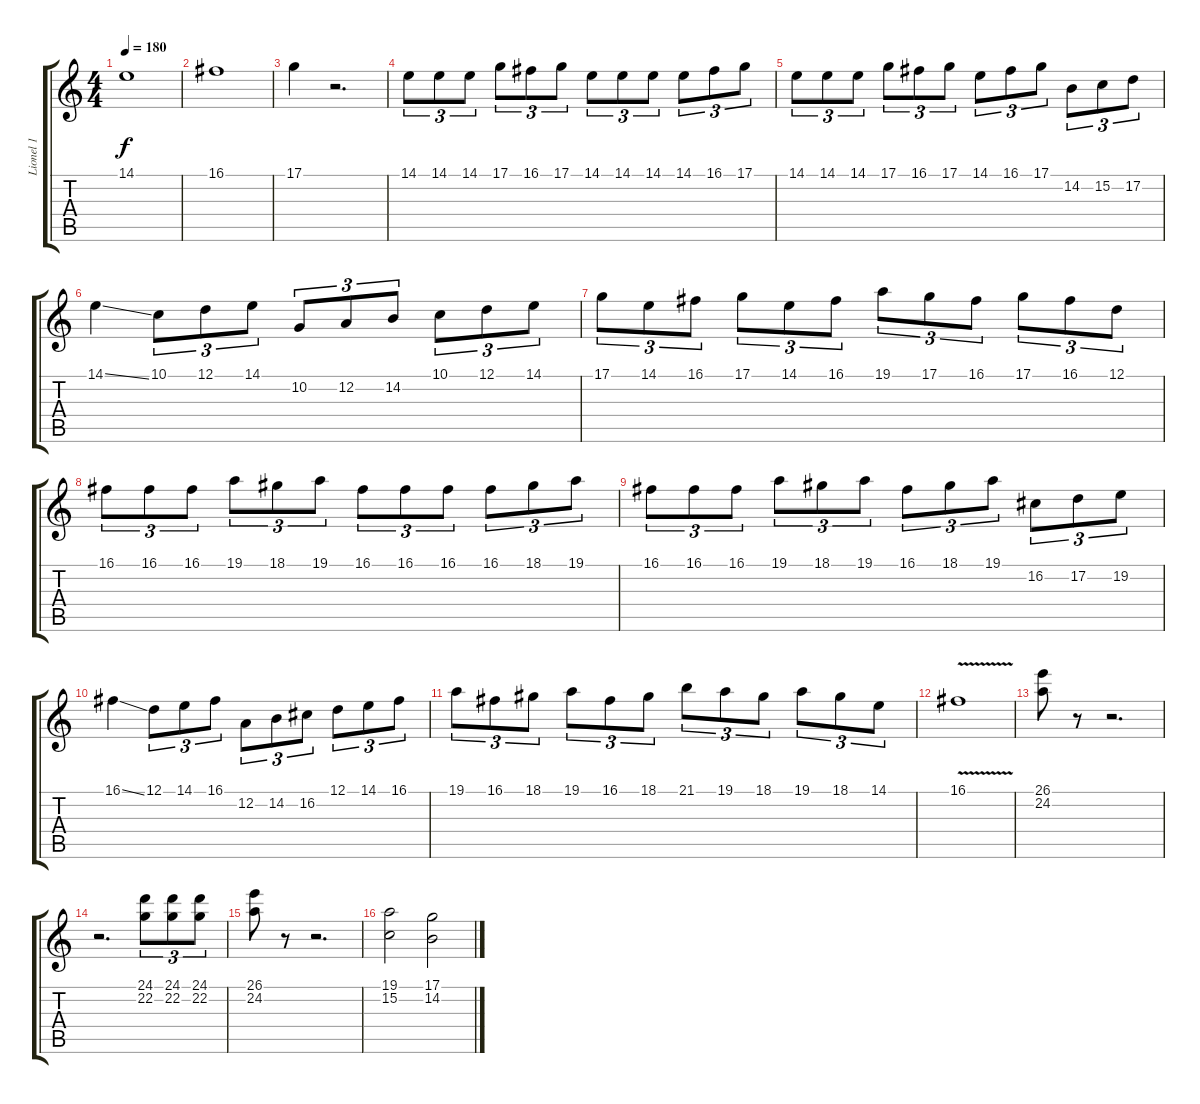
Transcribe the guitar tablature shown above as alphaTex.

\track ("Lionel 1" "Lionel 1") {instrument harpsichord}
\staff {score tabs}
\tuning (D4 A3 F3 C3 G2 D2) {hide}
\ts (4 4)
\tempo 180
\clef g2
\ks c
14.1.1{dy f} |
16.1.1 |
17.1.4 r.2{d} |
14.1.8{tu (3 2) instrument harpsichord} 14.1.8{tu (3 2)} 14.1.8{tu (3 2)} 17.1.8{tu (3 2)} 16.1.8{tu (3 2)} 17.1.8{tu (3 2)} 14.1.8{tu (3 2)} 14.1.8{tu (3 2)} 14.1.8{tu (3 2)} 14.1.8{tu (3 2)} 16.1.8{tu (3 2)} 17.1.8{tu (3 2)} |
14.1.8{tu (3 2)} 14.1.8{tu (3 2)} 14.1.8{tu (3 2)} 17.1.8{tu (3 2)} 16.1.8{tu (3 2)} 17.1.8{tu (3 2)} 14.1.8{tu (3 2)} 16.1.8{tu (3 2)} 17.1.8{tu (3 2)} 14.2.8{tu (3 2)} 15.2.8{tu (3 2)} 17.2.8{tu (3 2)} |
14.1{ss}.4 10.1.8{tu (3 2)} 12.1.8{tu (3 2)} 14.1.8{tu (3 2)} 10.2.8{tu (3 2)} 12.2.8{tu (3 2)} 14.2.8{tu (3 2)} 10.1.8{tu (3 2)} 12.1.8{tu (3 2)} 14.1.8{tu (3 2)} |
17.1.8{tu (3 2)} 14.1.8{tu (3 2)} 16.1.8{tu (3 2)} 17.1.8{tu (3 2)} 14.1.8{tu (3 2)} 16.1.8{tu (3 2)} 19.1.8{tu (3 2)} 17.1.8{tu (3 2)} 16.1.8{tu (3 2)} 17.1.8{tu (3 2)} 16.1.8{tu (3 2)} 12.1.8{tu (3 2)} |
16.1.8{tu (3 2)} 16.1.8{tu (3 2)} 16.1.8{tu (3 2)} 19.1.8{tu (3 2)} 18.1.8{tu (3 2)} 19.1.8{tu (3 2)} 16.1.8{tu (3 2)} 16.1.8{tu (3 2)} 16.1.8{tu (3 2)} 16.1.8{tu (3 2)} 18.1.8{tu (3 2)} 19.1.8{tu (3 2)} |
16.1.8{tu (3 2)} 16.1.8{tu (3 2)} 16.1.8{tu (3 2)} 19.1.8{tu (3 2)} 18.1.8{tu (3 2)} 19.1.8{tu (3 2)} 16.1.8{tu (3 2)} 18.1.8{tu (3 2)} 19.1.8{tu (3 2)} 16.2.8{tu (3 2)} 17.2.8{tu (3 2)} 19.2.8{tu (3 2)} |
16.1{ss}.4 12.1.8{tu (3 2)} 14.1.8{tu (3 2)} 16.1.8{tu (3 2)} 12.2.8{tu (3 2)} 14.2.8{tu (3 2)} 16.2.8{tu (3 2)} 12.1.8{tu (3 2)} 14.1.8{tu (3 2)} 16.1.8{tu (3 2)} |
19.1.8{tu (3 2)} 16.1.8{tu (3 2)} 18.1.8{tu (3 2)} 19.1.8{tu (3 2)} 16.1.8{tu (3 2)} 18.1.8{tu (3 2)} 21.1.8{tu (3 2)} 19.1.8{tu (3 2)} 18.1.8{tu (3 2)} 19.1.8{tu (3 2)} 18.1.8{tu (3 2)} 14.1.8{tu (3 2)} |
16.1{v}.1 |
(26.1 24.2).8{instrument stringensemble1} r.8 r.2{d} |
r.2{d} (24.1 22.2).8{tu (3 2)} (24.1 22.2).8{tu (3 2)} (24.1 22.2).8{tu (3 2)} |
(26.1 24.2).8 r.8 r.2{d} |
(19.1 15.2).2 (17.1 14.2).2
